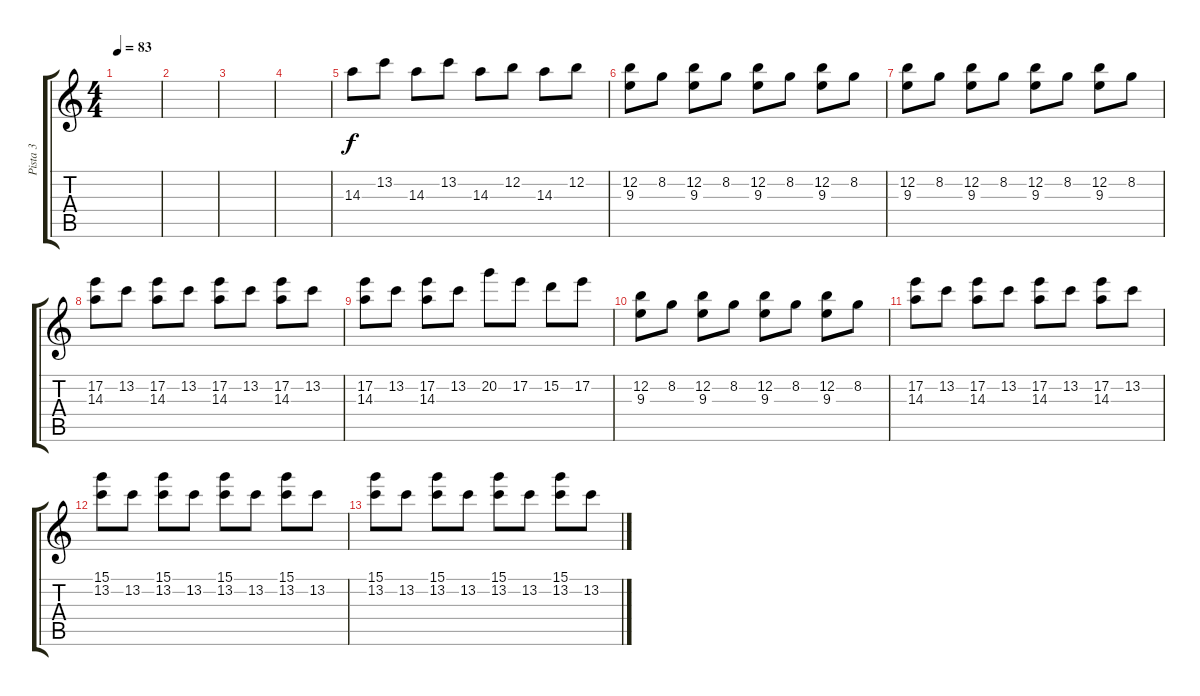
\track ("Pista 3" "Pista 3") {instrument electricguitarjazz}
\staff {score tabs}
\tuning (E4 B3 G3 D3 A2 D2) {hide}
\ts (4 4)
\tempo 83
\clef g2
\ks c
|
|
|
|
14.3.8{instrument electricguitarjazz} 13.2.8 14.3.8 13.2.8 14.3.8 12.2.8 14.3.8 12.2.8 |
(12.2 9.3).8{instrument distortionguitar} 8.2.8 (12.2 9.3).8 8.2.8 (12.2 9.3).8 8.2.8 (12.2 9.3).8 8.2.8 |
(12.2 9.3).8 8.2.8 (12.2 9.3).8 8.2.8 (12.2 9.3).8 8.2.8 (12.2 9.3).8 8.2.8 |
(17.2 14.3).8 13.2.8 (17.2 14.3).8 13.2.8 (17.2 14.3).8 13.2.8 (17.2 14.3).8 13.2.8 |
(17.2 14.3).8 13.2.8 (17.2 14.3).8 13.2.8 20.2.8 17.2.8 15.2.8 17.2.8 |
(12.2 9.3).8 8.2.8 (12.2 9.3).8 8.2.8 (12.2 9.3).8 8.2.8 (12.2 9.3).8 8.2.8 |
(17.2 14.3).8 13.2.8 (17.2 14.3).8 13.2.8 (17.2 14.3).8 13.2.8 (17.2 14.3).8 13.2.8 |
(15.1 13.2).8 13.2.8 (15.1 13.2).8 13.2.8 (15.1 13.2).8 13.2.8 (15.1 13.2).8 13.2.8 |
(15.1 13.2).8 13.2.8 (15.1 13.2).8 13.2.8 (15.1 13.2).8 13.2.8 (15.1 13.2).8 13.2.8
